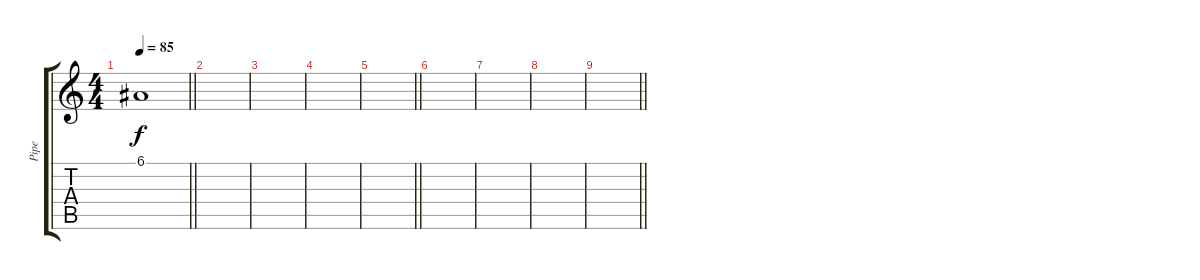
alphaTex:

\track ("Pipe" "Pipe") {instrument piccolo}
\staff {score tabs}
\tuning (E4 B3 G3 D3 A2 E2) {hide}
\ts (4 4)
\tempo 85
\clef g2
\barLineRight lightlight
\ks c
6.1{t}.1{dy f} |
\section ("" "")
|
|
|
\barLineRight lightlight
|
\section ("" "")
|
|
|
\barLineRight lightlight
